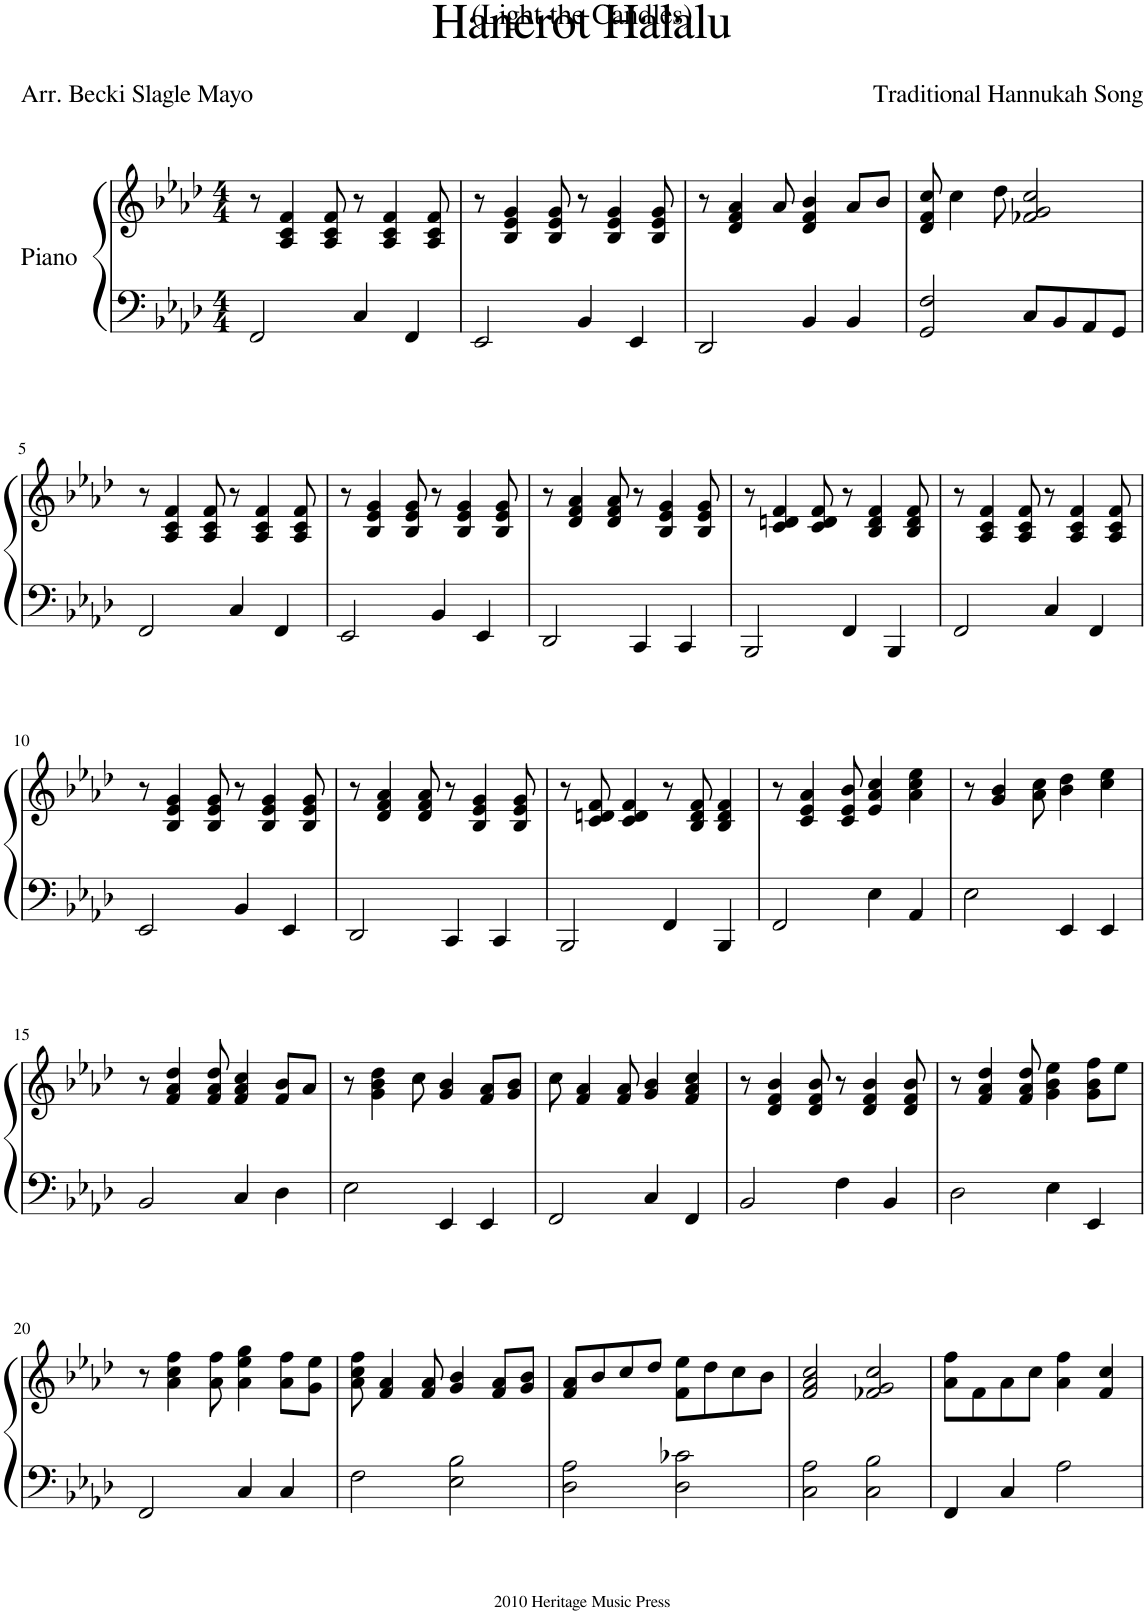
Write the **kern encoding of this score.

**kern	**kern
*part1	*part1
*staff2	*staff1
*I"Piano	*
*I'Pno	*
*clefF4	*clefG2
*k[b-e-a-d-]	*k[b-e-a-d-]
*M4/4	*M4/4
=1	=1
2FF/	8r
.	4A-/ 4c/ 4f/
.	8A-/ 8c/ 8f/
4C/	8r
.	4A-/ 4c/ 4f/
4FF/	.
.	8A-/ 8c/ 8f/
=2	=2
2EE-/	8r
.	4B-/ 4e-/ 4g/
.	8B-/ 8e-/ 8g/
4BB-/	8r
.	4B-/ 4e-/ 4g/
4EE-/	.
.	8B-/ 8e-/ 8g/
=3	=3
2DD-/	8r
.	4d-/ 4f/ 4a-/
.	8a-/
4BB-/	4d-/ 4f/ 4b-/
4BB-/	8a-/L
.	8b-/J
=4	=4
2GG/ 2F/	8d-/ 8f/ 8cc/
.	4cc\
.	8dd-\
8C/L	2f-X/ 2g/ 2cc/
8BB-/	.
8AA-/	.
8GG/J	.
!!LO:LB:g=z
=5	=5
2FF/	8r
.	4A-/ 4c/ 4f/
.	8A-/ 8c/ 8f/
4C/	8r
.	4A-/ 4c/ 4f/
4FF/	.
.	8A-/ 8c/ 8f/
=6	=6
2EE-/	8r
.	4B-/ 4e-/ 4g/
.	8B-/ 8e-/ 8g/
4BB-/	8r
.	4B-/ 4e-/ 4g/
4EE-/	.
.	8B-/ 8e-/ 8g/
=7	=7
2DD-/	8r
.	4d-/ 4f/ 4a-/
.	8d-/ 8f/ 8a-/
4CC/	8r
.	4B-/ 4e-/ 4g/
4CC/	.
.	8B-/ 8e-/ 8g/
=8	=8
2BBB-/	8r
.	4c/ 4dn/ 4f/
.	8c/ 8d/ 8f/
4FF/	8r
.	4B-/ 4d/ 4f/
4BBB-/	.
.	8B-/ 8d/ 8f/
=9	=9
2FF/	8r
.	4A-/ 4c/ 4f/
.	8A-/ 8c/ 8f/
4C/	8r
.	4A-/ 4c/ 4f/
4FF/	.
.	8A-/ 8c/ 8f/
!!LO:LB:g=z
=10	=10
2EE-/	8r
.	4B-/ 4e-/ 4g/
.	8B-/ 8e-/ 8g/
4BB-/	8r
.	4B-/ 4e-/ 4g/
4EE-/	.
.	8B-/ 8e-/ 8g/
=11	=11
2DD-/	8r
.	4d-/ 4f/ 4a-/
.	8d-/ 8f/ 8a-/
4CC/	8r
.	4B-/ 4e-/ 4g/
4CC/	.
.	8B-/ 8e-/ 8g/
=12	=12
2BBB-/	8r
.	8c/ 8dn/ 8f/
.	4c/ 4d/ 4f/
4FF/	8r
.	8B-/ 8d/ 8f/
4BBB-/	4B-/ 4d/ 4f/
=13	=13
2FF/	8r
.	4c/ 4e-/ 4a-/
.	8c/ 8e-/ 8b-/
4E-\	4e-/ 4a-/ 4cc/
4AA-/	4a-\ 4cc\ 4ee-\
=14	=14
2E-\	8r
.	4g/ 4b-/
.	8a-\ 8cc\
4EE-/	4b-\ 4dd-\
4EE-/	4cc\ 4ee-\
!!LO:LB:g=z
=15	=15
2BB-/	8r
.	4f/ 4a-/ 4dd-/
.	8f/ 8a-/ 8dd-/
4C/	4f/ 4a-/ 4cc/
4D-\	8f/ 8b-/L
.	8a-/J
=16	=16
2E-\	8r
.	4g\ 4b-\ 4dd-\
.	8cc\
4EE-/	4g/ 4b-/
4EE-/	8f/ 8a-/L
.	8g/ 8b-/J
=17	=17
2FF/	8cc\
.	4f/ 4a-/
.	8f/ 8a-/
4C/	4g/ 4b-/
4FF/	4f/ 4a-/ 4cc/
=18	=18
2BB-/	8r
.	4d-/ 4f/ 4b-/
.	8d-/ 8f/ 8b-/
4F\	8r
.	4d-/ 4f/ 4b-/
4BB-/	.
.	8d-/ 8f/ 8b-/
=19	=19
2D-\	8r
.	4f/ 4a-/ 4dd-/
.	8f/ 8a-/ 8dd-/
4E-\	4g\ 4b-\ 4ee-\
4EE-/	8g\ 8b-\ 8ff\L
.	8ee-\J
!!LO:LB:g=z
=20	=20
2FF/	8r
.	4a-\ 4cc\ 4ff\
.	8a-\ 8ff\
4C/	4a-\ 4ee-\ 4gg\
4C/	8a-\ 8ff\L
.	8g\ 8ee-\J
=21	=21
2F\	8a-\ 8cc\ 8ff\
.	4f/ 4a-/
.	8f/ 8a-/
2E-\ 2B-\	4g/ 4b-/
.	8f/ 8a-/L
.	8g/ 8b-/J
=22	=22
2D-\ 2A-\	8f/ 8a-/L
.	8b-/
.	8cc/
.	8dd-/J
2D-\ 2c-X\	8f\ 8ee-\L
.	8dd-\
.	8cc\
.	8b-\J
=23	=23
2C\ 2A-\	2f/ 2a-/ 2cc/
2C\ 2B-\	2f-X/ 2g/ 2cc/
=24	=24
4FF/	8a-\ 8ff\L
.	8f\
4C/	8a-\
.	8cc\J
2A-\	4a-\ 4ff\
.	4f/ 4cc/
=	=
*-	*-
